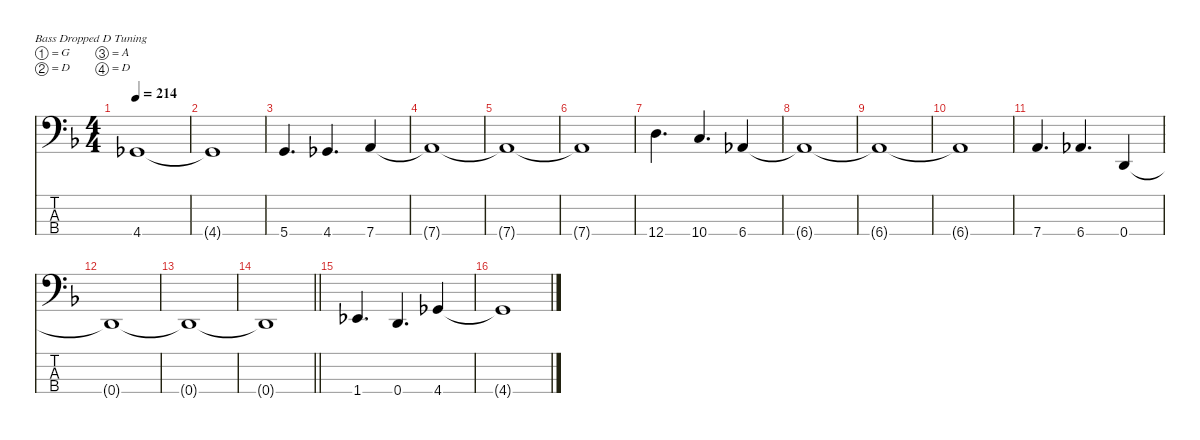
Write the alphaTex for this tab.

\hideDynamics
\bracketExtendMode nobrackets
\singleTrackTrackNamePolicy hidden
\multiTrackTrackNamePolicy hidden
\firstSystemTrackNameMode fullname
\firstSystemTrackNameOrientation horizontal
\otherSystemsTrackNameOrientation horizontal
\track ("Bass" "E-Bass") {defaultSystemsLayout 8 instrument electricbassfinger}
\staff {score tabs}
\tuning (G2 D2 A1 D1)
\ts (4 4)
\tempo 214
\clef f4
\ks dminor
4.4{t acc b}.1{dy f beam Up} |
4.4{t acc b}.1{beam Up} |
5.4{acc forcenatural}.4{d dy ff beam Up} 4.4{acc b}.4{d beam Up} 7.4{acc forcenatural}.4{beam Up} |
7.4{t acc forcenatural}.1{dy f beam Up} |
7.4{t acc forcenatural}.1{beam Up} |
7.4{t acc forcenatural}.1{beam Up} |
12.4{acc forcenatural}.4{d dy ff beam Down} 10.4{acc forcenatural}.4{d beam Up} 6.4{acc b}.4{beam Up} |
6.4{t acc b}.1{dy f beam Up} |
6.4{t acc b}.1{beam Up} |
6.4{t acc b}.1{beam Up} |
7.4{acc forcenatural}.4{d dy ff beam Up} 6.4{acc b}.4{d beam Up} 0.4{acc forcenatural}.4{beam Up} |
0.4{t acc forcenatural}.1{dy f beam Up} |
0.4{t acc forcenatural}.1{beam Up} |
\barLineRight lightlight
0.4{t acc forcenatural}.1{beam Up} |
1.4{acc b}.4{d dy ff beam Up} 0.4{acc forcenatural}.4{d beam Up} 4.4{acc b}.4{beam Up} |
4.4{t acc b}.1{dy f beam Up}
